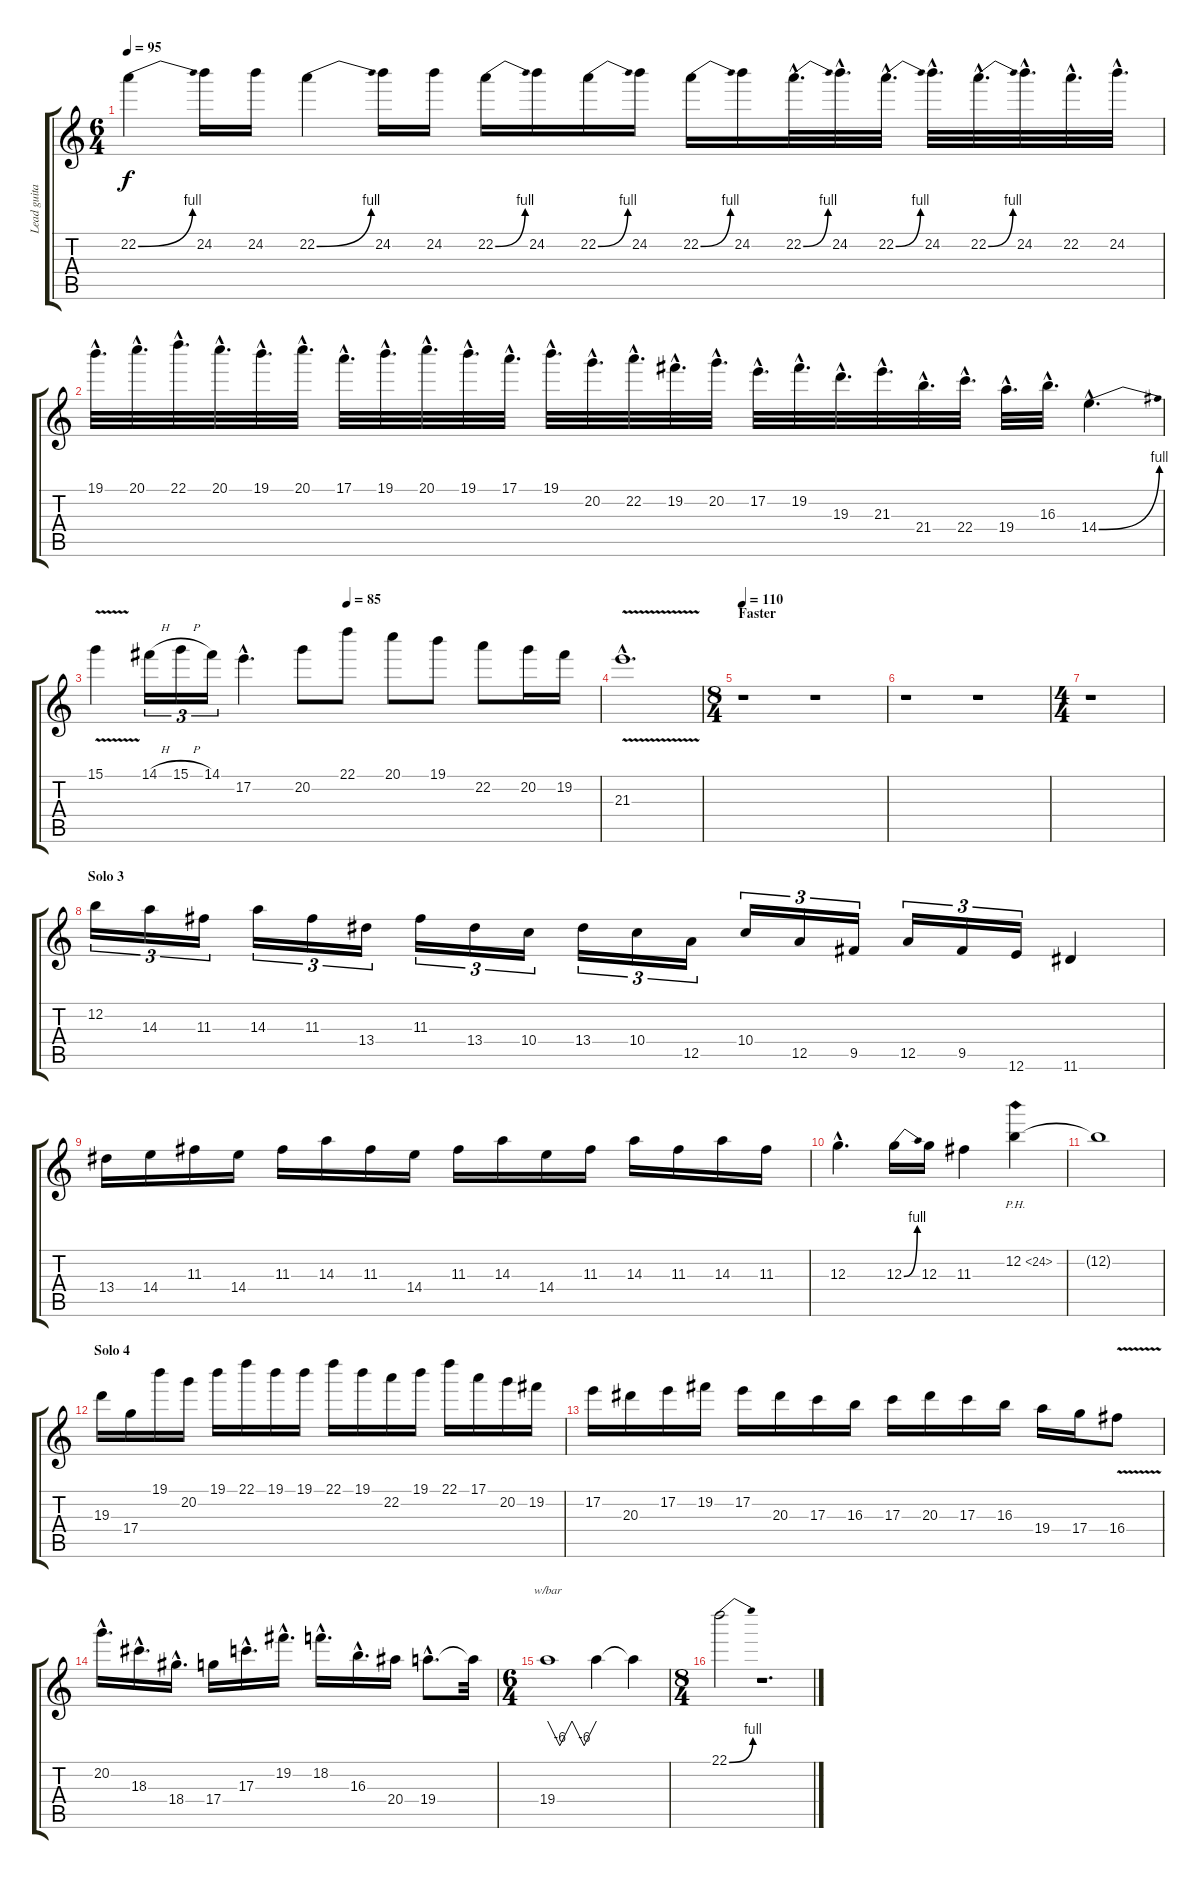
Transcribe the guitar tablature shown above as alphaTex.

\track ("Lead guitar" "Lead guita") {instrument overdrivenguitar}
\staff {score tabs}
\tuning (E4 B3 G3 D3 A2 E2) {hide}
\ts (6 4)
\tempo 95
\clef g2
\ks c
22.2{be (bend 0 0 60 4)}.4{dy f} 24.2.16 24.2.16 22.2{be (bend 0 0 60 4)}.4 24.2.16 24.2.16 22.2{be (bend 0 0 60 4)}.16 24.2.16 22.2{be (bend 0 0 60 4)}.16 24.2.16 22.2{be (bend 0 0 60 4)}.16 24.2.16 22.2{be (bend 0 0 60 4) hac}.32{d} 24.2{hac}.32{d} 22.2{be (bend 0 0 60 4) hac}.32{d} 24.2{hac}.32{d} 22.2{be (bend 0 0 60 4) hac}.32{d} 24.2{hac}.32{d} 22.2{hac}.32{d} 24.2{hac}.32{d} |
19.1{hac}.32{d} 20.1{hac}.32{d} 22.1{hac}.32{d} 20.1{hac}.32{d} 19.1{hac}.32{d} 20.1{hac}.32{d} 17.1{hac}.32{d} 19.1{hac}.32{d} 20.1{hac}.32{d} 19.1{hac}.32{d} 17.1{hac}.32{d} 19.1{hac}.32{d} 20.2{hac}.32{d} 22.2{hac}.32{d} 19.2{hac}.32{d} 20.2{hac}.32{d} 17.2{hac}.32{d} 19.2{hac}.32{d} 19.3{hac}.32{d} 21.3{hac}.32{d} 21.4{hac}.32{d} 22.4{hac}.32{d} 19.4{hac}.32{d} 16.3{hac}.32{d} 14.4{be (bend 0 0 60 4) hac}.4{d} |
\tempo (85 0.5)
15.1{v}.4 14.1{h}.16{tu (3 2)} 15.1{h}.16{tu (3 2)} 14.1.16{tu (3 2)} 17.2{hac}.4{d} 20.2.8 22.1.8 20.1.8 19.1.8 22.2.8 20.2.16 19.2.16 |
21.3{v hac}.1{d} |
\ts (8 4)
\section ("" "Faster")
\tempo 110
r.1 r.1 |
r.1 r.1 |
\ts (4 4)
r.1 |
\section ("" "Solo 3")
12.2.16{tu (3 2)} 14.3.16{tu (3 2)} 11.3.16{tu (3 2)} 14.3.16{tu (3 2)} 11.3.16{tu (3 2)} 13.4.16{tu (3 2)} 11.3.16{tu (3 2)} 13.4.16{tu (3 2)} 10.4.16{tu (3 2)} 13.4.16{tu (3 2)} 10.4.16{tu (3 2)} 12.5.16{tu (3 2)} 10.4.16{tu (3 2)} 12.5.16{tu (3 2)} 9.5.16{tu (3 2)} 12.5.16{tu (3 2)} 9.5.16{tu (3 2)} 12.6.16{tu (3 2)} 11.6.4 |
13.4.16 14.4.16 11.3.16 14.4.16 11.3.16 14.3.16 11.3.16 14.4.16 11.3.16 14.3.16 14.4.16 11.3.16 14.3.16 11.3.16 14.3.16 11.3.16 |
12.3{hac}.4{d} 12.3{be (bend 0 0 60 4)}.16 12.3.16 11.3.4 12.2{ph 12}.4 |
12.2{t}.1 |
\section ("" "Solo 4")
19.3.16 17.4.16 19.1.16 20.2.16 19.1.16 22.1.16 19.1.16 19.1.16 22.1.16 19.1.16 22.2.16 19.1.16 22.1.16 17.1.16 20.2.16 19.2.16 |
17.2.16 20.3.16 17.2.16 19.2.16 17.2.16 20.3.16 17.3.16 16.3.16 17.3.16 20.3.16 17.3.16 16.3.16 19.4.16 17.4.16 16.4{v}.8 |
20.2{hac}.16{d} 18.3{hac}.16{d} 18.4{hac}.16{d} 17.4.16 17.3{hac}.16{d} 19.2{hac}.16{d} 18.2{hac}.16{d} 16.3{hac}.16{d} 20.4.16 19.4{hac}.8{d} 19.4{t}.32 |
\ts (6 4)
19.4.1{tbe (custom default 0 0 15 -24 30 0 45 -24 60 0)} 19.4{t}.4 19.4{t}.4 |
\ts (8 4)
22.1{be (bend 0 0 60 4)}.2 r.1{d}
